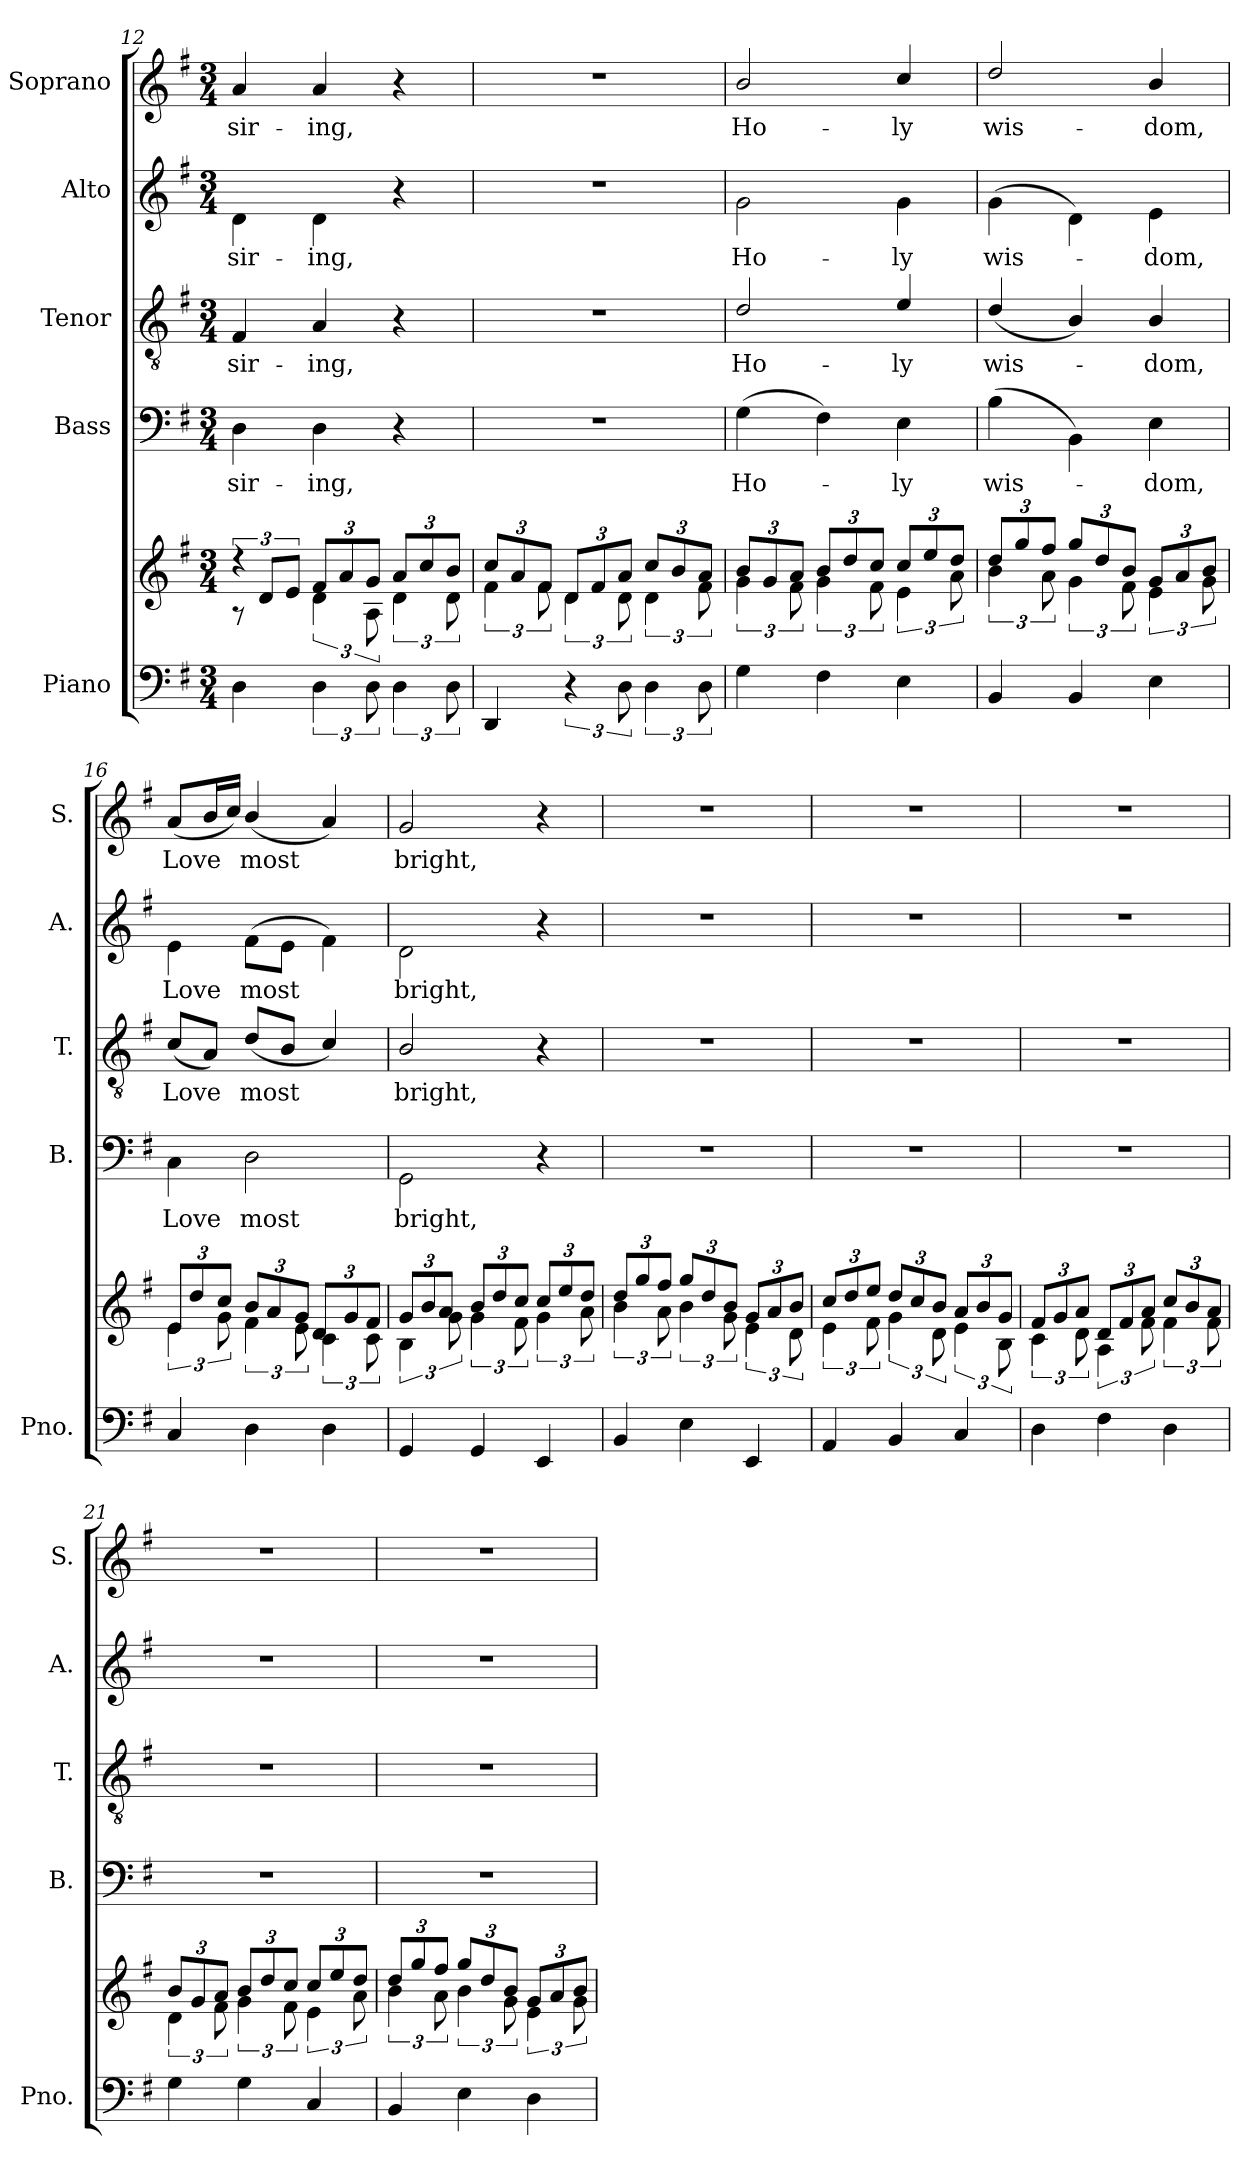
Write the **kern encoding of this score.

**kern	**kern	**kern	**text	**kern	**text	**kern	**text	**kern	**text
*part5	*part5	*part4	*part4	*part3	*part3	*part2	*part2	*part1	*part1
*staff6	*staff5	*staff4	*staff4	*staff3	*staff3	*staff2	*staff2	*staff1	*staff1
*I"Piano	*	*I"Bass	*	*I"Tenor	*	*I"Alto	*	*I"Soprano	*
*I'Pno.	*	*I'B.	*	*I'T.	*	*I'A.	*	*I'S.	*
*clefF4	*clefG2	*clefF4	*	*clefGv2	*	*clefG2	*	*clefG2	*
*k[f#]	*k[f#]	*k[f#]	*	*k[f#]	*	*k[f#]	*	*k[f#]	*
*G:	*G:	*G:	*	*G:	*	*G:	*	*G:	*
*M3/4	*M3/4	*M3/4	*	*M3/4	*	*M3/4	*	*M3/4	*
=12	=12	=12	=12	=12	=12	=12	=12	=12	=12
*	*^	*	*	*	*	*	*	*	*
!	!	!	!	!LO:LY:b	!	!LO:LY:b	!	!LO:LY:b	!	!LO:LY:b
4D\	4r	12rA	4D\	-sir-	4F#/	-sir-	4d\	-sir-	4a/	-sir-
.	.	12d/L	.	.	.	.	.	.	.	.
.	.	12e/J	.	.	.	.	.	.	.	.
*	*	*Xbrackettup	*	*	*	*	*	*	*	*
!	!	!	!	!LO:LY:b	!	!LO:LY:b	!	!LO:LY:b	!	!LO:LY:b
6D\	6d\	12f#/L	4D\	-ing,	4A/	-ing,	4d\	-ing,	4a/	-ing,
.	.	12a/	.	.	.	.	.	.	.	.
12D\	12A\	12g/J	.	.	.	.	.	.	.	.
*	*brackettup	*Xbrackettup	*	*	*	*	*	*	*	*
6D\	6d\	12a/L	4r	.	4r	.	4r	.	4r	.
.	.	12cc/	.	.	.	.	.	.	.	.
12D\	12d\	12b/J	.	.	.	.	.	.	.	.
!!LO:PB:g=z
=13	=13	=13	=13	=13	=13	=13	=13	=13	=13	=13
*	*brackettup	*Xbrackettup	*	*	*	*	*	*	*	*
4DD/	6f#\	12cc/L	2.r	.	2.r	.	2.r	.	2.r	.
.	.	12a/	.	.	.	.	.	.	.	.
.	12f#\	12f#/J	.	.	.	.	.	.	.	.
*	*brackettup	*Xbrackettup	*	*	*	*	*	*	*	*
6r	6d\	12d/L	.	.	.	.	.	.	.	.
.	.	12f#/	.	.	.	.	.	.	.	.
12D\	12d\	12a/J	.	.	.	.	.	.	.	.
*	*brackettup	*Xbrackettup	*	*	*	*	*	*	*	*
6D\	6d\	12cc/L	.	.	.	.	.	.	.	.
.	.	12b/	.	.	.	.	.	.	.	.
12D\	12f#\	12a/J	.	.	.	.	.	.	.	.
=14	=14	=14	=14	=14	=14	=14	=14	=14	=14	=14
*	*brackettup	*Xbrackettup	*	*	*	*	*	*	*	*
!	!	!	!	!LO:LY:b	!	!LO:LY:b	!	!LO:LY:b	!	!LO:LY:b
4G\	6g\	12b/L	(>4G\	Ho-	2d/	Ho-	2g\	Ho-	2b/	Ho-
.	.	12g/	.	.	.	.	.	.	.	.
.	12f#\	12a/J	.	.	.	.	.	.	.	.
*	*brackettup	*Xbrackettup	*	*	*	*	*	*	*	*
4F#\	6g\	12b/L	4F#\)	.	.	.	.	.	.	.
.	.	12dd/	.	.	.	.	.	.	.	.
.	12f#\	12cc/J	.	.	.	.	.	.	.	.
*	*brackettup	*Xbrackettup	*	*	*	*	*	*	*	*
!	!	!	!	!LO:LY:b	!	!LO:LY:b	!	!LO:LY:b	!	!LO:LY:b
4E\	6e\	12cc/L	4E\	-ly	4e/	-ly	4g\	-ly	4cc/	-ly
.	.	12ee/	.	.	.	.	.	.	.	.
.	12a\	12dd/J	.	.	.	.	.	.	.	.
=15	=15	=15	=15	=15	=15	=15	=15	=15	=15	=15
*	*brackettup	*Xbrackettup	*	*	*	*	*	*	*	*
!	!	!	!	!LO:LY:b	!	!LO:LY:b	!	!LO:LY:b	!	!LO:LY:b
4BB/	6b\	12dd/L	(>4B\	wis-	(<4d/	wis-	(>4g\	wis-	2dd/	wis-
.	.	12gg/	.	.	.	.	.	.	.	.
.	12a\	12ff#/J	.	.	.	.	.	.	.	.
*	*brackettup	*Xbrackettup	*	*	*	*	*	*	*	*
4BB/	6g\	12gg/L	4BB\)	.	4B/)	.	4d\)	.	.	.
.	.	12dd/	.	.	.	.	.	.	.	.
.	12f#\	12b/J	.	.	.	.	.	.	.	.
*	*brackettup	*Xbrackettup	*	*	*	*	*	*	*	*
!	!	!	!	!LO:LY:b	!	!LO:LY:b	!	!LO:LY:b	!	!LO:LY:b
4E\	6e\	12g/L	4E\	-dom,	4B/	-dom,	4e\	-dom,	4b/	-dom,
.	.	12a/	.	.	.	.	.	.	.	.
.	12g\	12b/J	.	.	.	.	.	.	.	.
=16	=16	=16	=16	=16	=16	=16	=16	=16	=16	=16
*	*brackettup	*Xbrackettup	*	*	*	*	*	*	*	*
!	!	!	!	!LO:LY:b	!	!LO:LY:b	!	!LO:LY:b	!	!LO:LY:b
4C/	6e\	12e/L	4C\	Love	(<8c/L	Love	4e\	Love	(<8a/L	Love
.	.	12dd/	.	.	.	.	.	.	.	.
.	.	.	.	.	8A/J)	.	.	.	16b/L	.
.	12g\	12cc/J	.	.	.	.	.	.	.	.
.	.	.	.	.	.	.	.	.	16cc/JJ)	.
*	*brackettup	*Xbrackettup	*	*	*	*	*	*	*	*
!	!	!	!	!LO:LY:b	!	!LO:LY:b	!	!LO:LY:b	!	!LO:LY:b
4D\	6f#\	12b/L	2D\	most	(<8d/L	most	(>8f#\L	most	(<4b/	most
.	.	12a/	.	.	.	.	.	.	.	.
.	.	.	.	.	8B/J	.	8e\J	.	.	.
.	12e\	12g/J	.	.	.	.	.	.	.	.
*	*brackettup	*Xbrackettup	*	*	*	*	*	*	*	*
4D\	6c\	12d/L	.	.	4c/)	.	4f#\)	.	4a/)	.
.	.	12g/	.	.	.	.	.	.	.	.
.	12c\	12f#/J	.	.	.	.	.	.	.	.
=17	=17	=17	=17	=17	=17	=17	=17	=17	=17	=17
*	*brackettup	*Xbrackettup	*	*	*	*	*	*	*	*
!	!	!	!	!LO:LY:b	!	!LO:LY:b	!	!LO:LY:b	!	!LO:LY:b
4GG/	6B\	12g/L	2GG\	bright,	2B/	bright,	2d\	bright,	2g/	bright,
.	.	12b/	.	.	.	.	.	.	.	.
.	12g\	12a/J	.	.	.	.	.	.	.	.
*	*brackettup	*Xbrackettup	*	*	*	*	*	*	*	*
4GG/	6g\	12b/L	.	.	.	.	.	.	.	.
.	.	12dd/	.	.	.	.	.	.	.	.
.	12f#\	12cc/J	.	.	.	.	.	.	.	.
*	*brackettup	*Xbrackettup	*	*	*	*	*	*	*	*
4EE/	6g\	12cc/L	4r	.	4r	.	4r	.	4r	.
.	.	12ee/	.	.	.	.	.	.	.	.
.	12a\	12dd/J	.	.	.	.	.	.	.	.
!!LO:LB:g=z
=18	=18	=18	=18	=18	=18	=18	=18	=18	=18	=18
*	*brackettup	*Xbrackettup	*	*	*	*	*	*	*	*
4BB/	6b\	12dd/L	2.r	.	2.r	.	2.r	.	2.r	.
.	.	12gg/	.	.	.	.	.	.	.	.
.	12a\	12ff#/J	.	.	.	.	.	.	.	.
*	*brackettup	*Xbrackettup	*	*	*	*	*	*	*	*
4E\	6b\	12gg/L	.	.	.	.	.	.	.	.
.	.	12dd/	.	.	.	.	.	.	.	.
.	12g\	12b/J	.	.	.	.	.	.	.	.
*	*brackettup	*Xbrackettup	*	*	*	*	*	*	*	*
4EE/	6e\	12g/L	.	.	.	.	.	.	.	.
.	.	12a/	.	.	.	.	.	.	.	.
.	12d\	12b/J	.	.	.	.	.	.	.	.
=19	=19	=19	=19	=19	=19	=19	=19	=19	=19	=19
*	*brackettup	*Xbrackettup	*	*	*	*	*	*	*	*
4AA/	6e\	12cc/L	2.r	.	2.r	.	2.r	.	2.r	.
.	.	12dd/	.	.	.	.	.	.	.	.
.	12f#\	12ee/J	.	.	.	.	.	.	.	.
*	*brackettup	*Xbrackettup	*	*	*	*	*	*	*	*
4BB/	6g\	12dd/L	.	.	.	.	.	.	.	.
.	.	12cc/	.	.	.	.	.	.	.	.
.	12d\	12b/J	.	.	.	.	.	.	.	.
*	*brackettup	*Xbrackettup	*	*	*	*	*	*	*	*
4C/	6e\	12a/L	.	.	.	.	.	.	.	.
.	.	12b/	.	.	.	.	.	.	.	.
.	12B\	12g/J	.	.	.	.	.	.	.	.
=20	=20	=20	=20	=20	=20	=20	=20	=20	=20	=20
*	*brackettup	*Xbrackettup	*	*	*	*	*	*	*	*
4D\	6c\	12f#/L	2.r	.	2.r	.	2.r	.	2.r	.
.	.	12g/	.	.	.	.	.	.	.	.
.	12d\	12a/J	.	.	.	.	.	.	.	.
*	*brackettup	*Xbrackettup	*	*	*	*	*	*	*	*
4F#\	6A\	12d/L	.	.	.	.	.	.	.	.
.	.	12f#/	.	.	.	.	.	.	.	.
.	12f#\	12a/J	.	.	.	.	.	.	.	.
*	*brackettup	*Xbrackettup	*	*	*	*	*	*	*	*
4D\	6f#\	12cc/L	.	.	.	.	.	.	.	.
.	.	12b/	.	.	.	.	.	.	.	.
.	12f#\	12a/J	.	.	.	.	.	.	.	.
=21	=21	=21	=21	=21	=21	=21	=21	=21	=21	=21
*	*brackettup	*Xbrackettup	*	*	*	*	*	*	*	*
4G\	6d\	12b/L	2.r	.	2.r	.	2.r	.	2.r	.
.	.	12g/	.	.	.	.	.	.	.	.
.	12f#\	12a/J	.	.	.	.	.	.	.	.
*	*brackettup	*Xbrackettup	*	*	*	*	*	*	*	*
4G\	6g\	12b/L	.	.	.	.	.	.	.	.
.	.	12dd/	.	.	.	.	.	.	.	.
.	12f#\	12cc/J	.	.	.	.	.	.	.	.
*	*brackettup	*Xbrackettup	*	*	*	*	*	*	*	*
4C/	6e\	12cc/L	.	.	.	.	.	.	.	.
.	.	12ee/	.	.	.	.	.	.	.	.
.	12a\	12dd/J	.	.	.	.	.	.	.	.
=22	=22	=22	=22	=22	=22	=22	=22	=22	=22	=22
*	*brackettup	*Xbrackettup	*	*	*	*	*	*	*	*
4BB/	6b\	12dd/L	2.r	.	2.r	.	2.r	.	2.r	.
.	.	12gg/	.	.	.	.	.	.	.	.
.	12a\	12ff#/J	.	.	.	.	.	.	.	.
*	*brackettup	*Xbrackettup	*	*	*	*	*	*	*	*
4E\	6b\	12gg/L	.	.	.	.	.	.	.	.
.	.	12dd/	.	.	.	.	.	.	.	.
.	12g\	12b/J	.	.	.	.	.	.	.	.
*	*brackettup	*Xbrackettup	*	*	*	*	*	*	*	*
4D\	6e\	12g/L	.	.	.	.	.	.	.	.
.	.	12a/	.	.	.	.	.	.	.	.
.	12g\	12b/J	.	.	.	.	.	.	.	.
*	*v	*v	*	*	*	*	*	*	*	*
=	=	=	=	=	=	=	=	=	=
*-	*-	*-	*-	*-	*-	*-	*-	*-	*-
